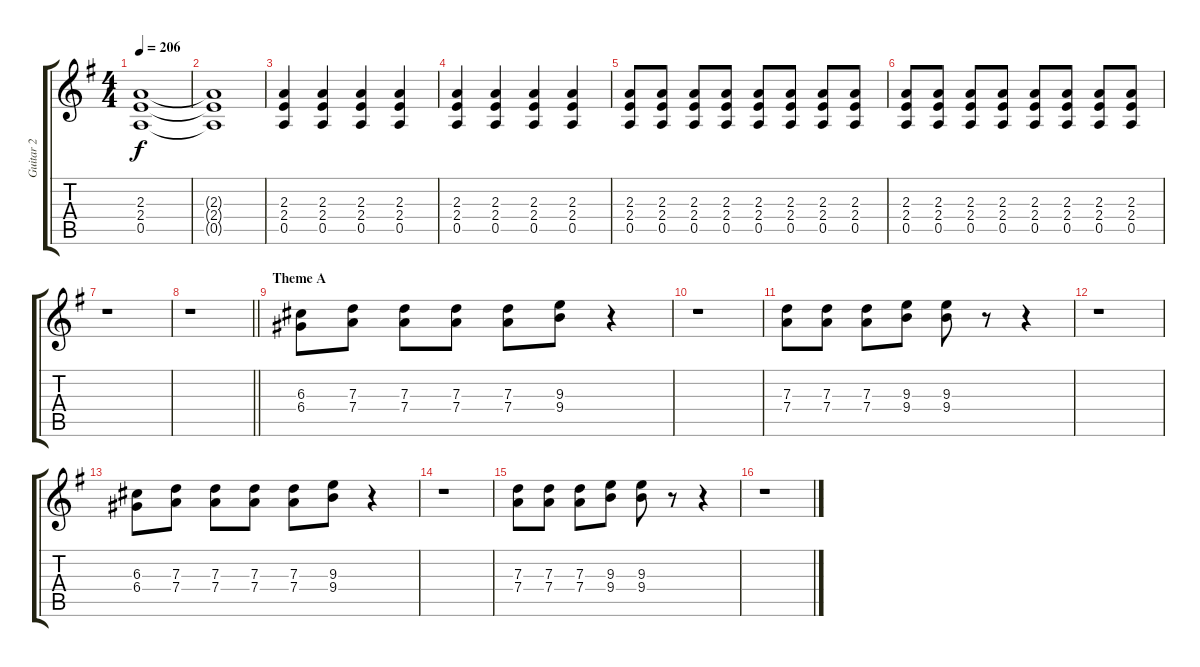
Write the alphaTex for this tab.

\track ("Guitar 2" "Guitar 2") {instrument distortionguitar}
\staff {score tabs}
\tuning (E4 B3 G3 D3 A2 E2) {hide}
\ts (4 4)
\tempo 206
\clef g2
\ks g
(2.3{t} 2.4{t} 0.5{t}).1{dy f} |
(2.3{t} 2.4{t} 0.5{t}).1 |
(2.3 2.4 0.5).4 (2.3 2.4 0.5).4 (2.3 2.4 0.5).4 (2.3 2.4 0.5).4 |
(2.3 2.4 0.5).4 (2.3 2.4 0.5).4 (2.3 2.4 0.5).4 (2.3 2.4 0.5).4 |
(2.3 2.4 0.5).8 (2.3 2.4 0.5).8 (2.3 2.4 0.5).8 (2.3 2.4 0.5).8 (2.3 2.4 0.5).8 (2.3 2.4 0.5).8 (2.3 2.4 0.5).8 (2.3 2.4 0.5).8 |
(2.3 2.4 0.5).8 (2.3 2.4 0.5).8 (2.3 2.4 0.5).8 (2.3 2.4 0.5).8 (2.3 2.4 0.5).8 (2.3 2.4 0.5).8 (2.3 2.4 0.5).8 (2.3 2.4 0.5).8 |
r.1 |
\barLineRight lightlight
r.1 |
\section ("" "Theme A")
(6.3 6.4).8 (7.3 7.4).8 (7.3 7.4).8 (7.3 7.4).8 (7.3 7.4).8 (9.3 9.4).8 r.4 |
r.1 |
(7.3 7.4).8 (7.3 7.4).8 (7.3 7.4).8 (9.3 9.4).8 (9.3 9.4).8 r.8 r.4 |
r.1 |
(6.3 6.4).8 (7.3 7.4).8 (7.3 7.4).8 (7.3 7.4).8 (7.3 7.4).8 (9.3 9.4).8 r.4 |
r.1 |
(7.3 7.4).8 (7.3 7.4).8 (7.3 7.4).8 (9.3 9.4).8 (9.3 9.4).8 r.8 r.4 |
r.1
